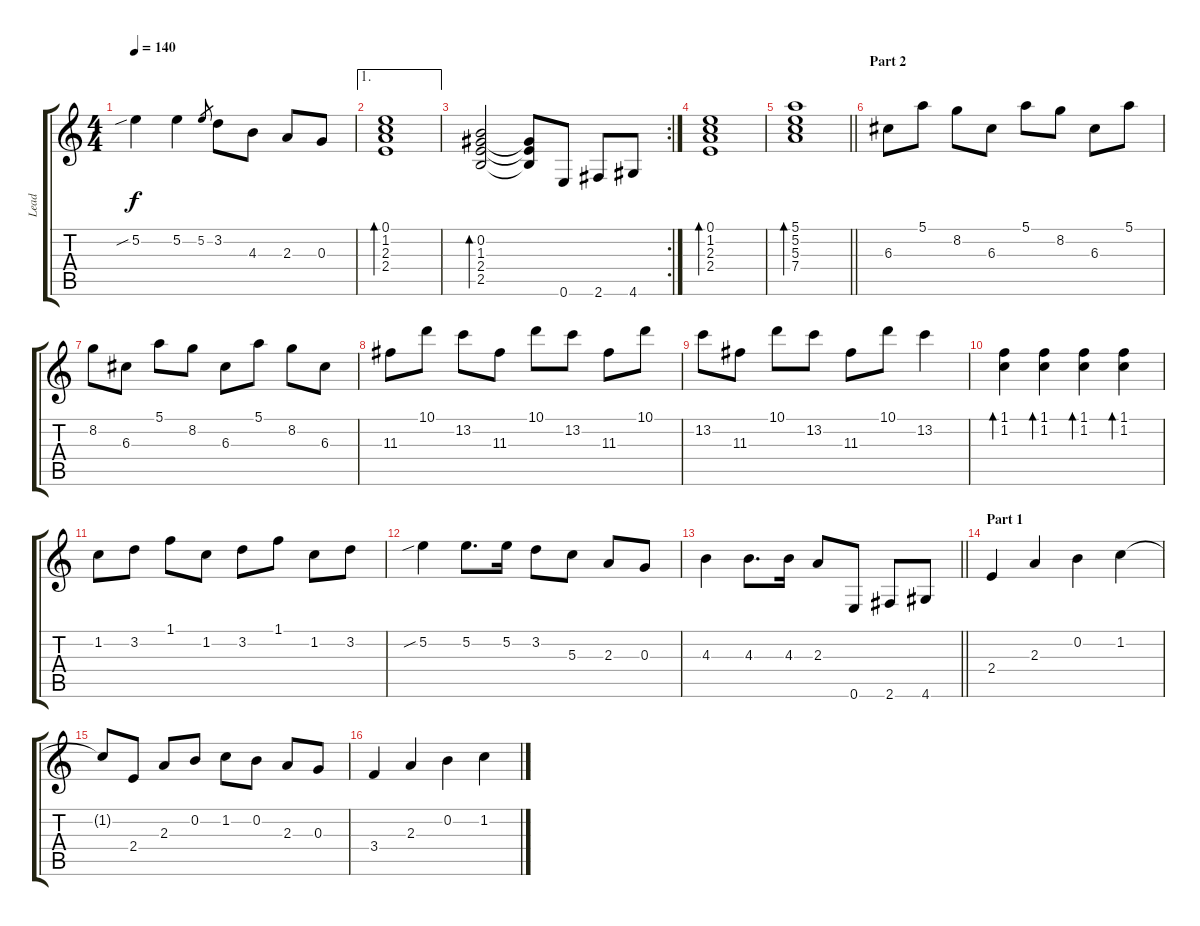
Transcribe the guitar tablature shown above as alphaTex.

\track ("Lead" "Lead") {instrument electricguitarclean}
\staff {score tabs}
\tuning (E4 B3 G3 D3 A2 E2) {hide}
\ts (4 4)
\tempo 140
\clef g2
\ks c
5.2{sib}.4{dy f} 5.2.4 5.2.8{gr} 3.2.8 4.3.8 2.3.8 0.3.8 |
\ae 1
(0.1 1.2 2.3 2.4).1{bd 240} |
\rc 2
(0.2 1.3 2.4 2.5).2{bd 240} (1.3{t} 2.4{t} 2.5{t}).8 0.6.8 2.6.8 4.6.8 |
(0.1 1.2 2.3 2.4).1{bd 240} |
\barLineRight lightlight
(5.1 5.2 5.3 7.4).1{bd 240} |
\section ("" "Part 2")
6.3.8 5.1.8 8.2.8 6.3.8 5.1.8 8.2.8 6.3.8 5.1.8 |
8.2.8 6.3.8 5.1.8 8.2.8 6.3.8 5.1.8 8.2.8 6.3.8 |
11.3.8 10.1.8 13.2.8 11.3.8 10.1.8 13.2.8 11.3.8 10.1.8 |
13.2.8 11.3.8 10.1.8 13.2.8 11.3.8 10.1.8 13.2.4 |
(1.1 1.2).4{bd 240} (1.1 1.2).4{bd 240} (1.1 1.2).4{bd 240} (1.1 1.2).4{bd 240} |
1.2.8 3.2.8 1.1.8 1.2.8 3.2.8 1.1.8 1.2.8 3.2.8 |
5.2{sib}.4 5.2.8{d} 5.2.16 3.2.8 5.3.8 2.3.8 0.3.8 |
\barLineRight lightlight
4.3.4 4.3.8{d} 4.3.16 2.3.8 0.6.8 2.6.8 4.6.8 |
\section ("" "Part 1")
2.4.4 2.3.4 0.2.4 1.2.4 |
1.2{t}.8 2.4.8 2.3.8 0.2.8 1.2.8 0.2.8 2.3.8 0.3.8 |
3.4.4 2.3.4 0.2.4 1.2.4
